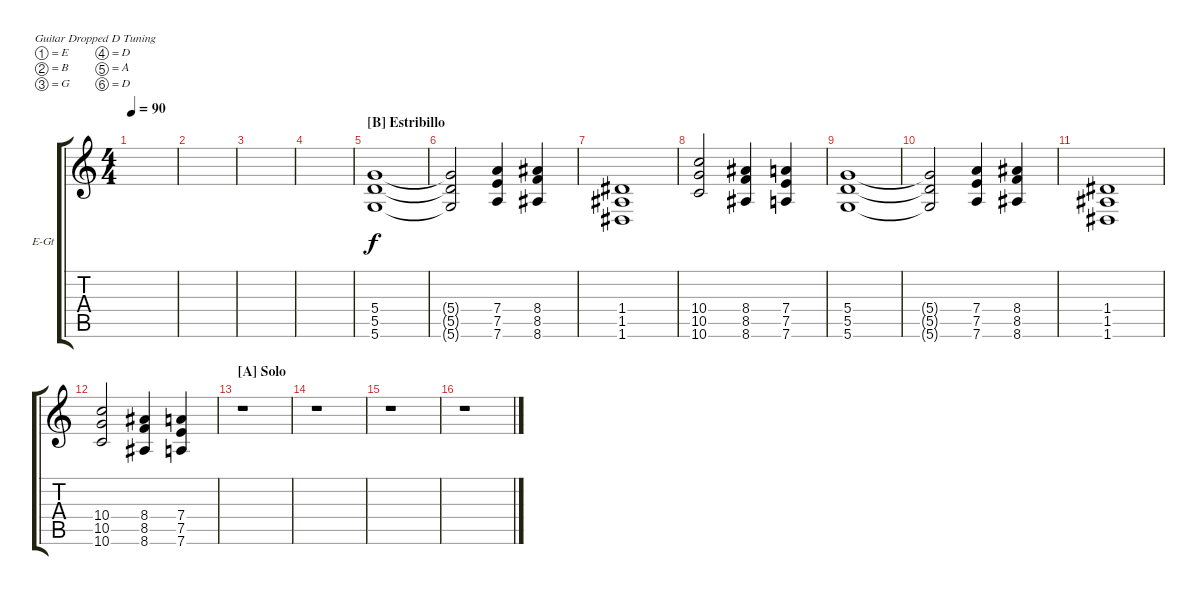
\bracketExtendMode groupsimilarinstruments
\firstSystemTrackNameOrientation horizontal
\otherSystemsTrackNameOrientation horizontal
\track ("Extra" "E-Gt") {instrument distortionguitar}
\staff {score tabs}
\tuning (E4 B3 G3 D3 A2 D2)
\ts (4 4)
\tempo 90
\clef g2
\ks c
|
|
|
|
\section ("B" "Estribillo")
(5.6 5.5 5.4).1 |
(5.4{t} 5.5{t} 5.6{t}).2 (7.6 7.5 7.4).4 (8.4 8.5 8.6).4 |
(1.6 1.5 1.4).1 |
(10.4 10.5 10.6).2 (8.6 8.5 8.4).4 (7.4 7.5 7.6).4 |
(5.6 5.5 5.4).1 |
(5.4{t} 5.5{t} 5.6{t}).2 (7.6 7.5 7.4).4 (8.4 8.5 8.6).4 |
(1.6 1.5 1.4).1 |
(10.4 10.5 10.6).2 (8.6 8.5 8.4).4 (7.4 7.5 7.6).4 |
\section ("A" "Solo")
r.1 |
r.1 |
r.1 |
r.1
